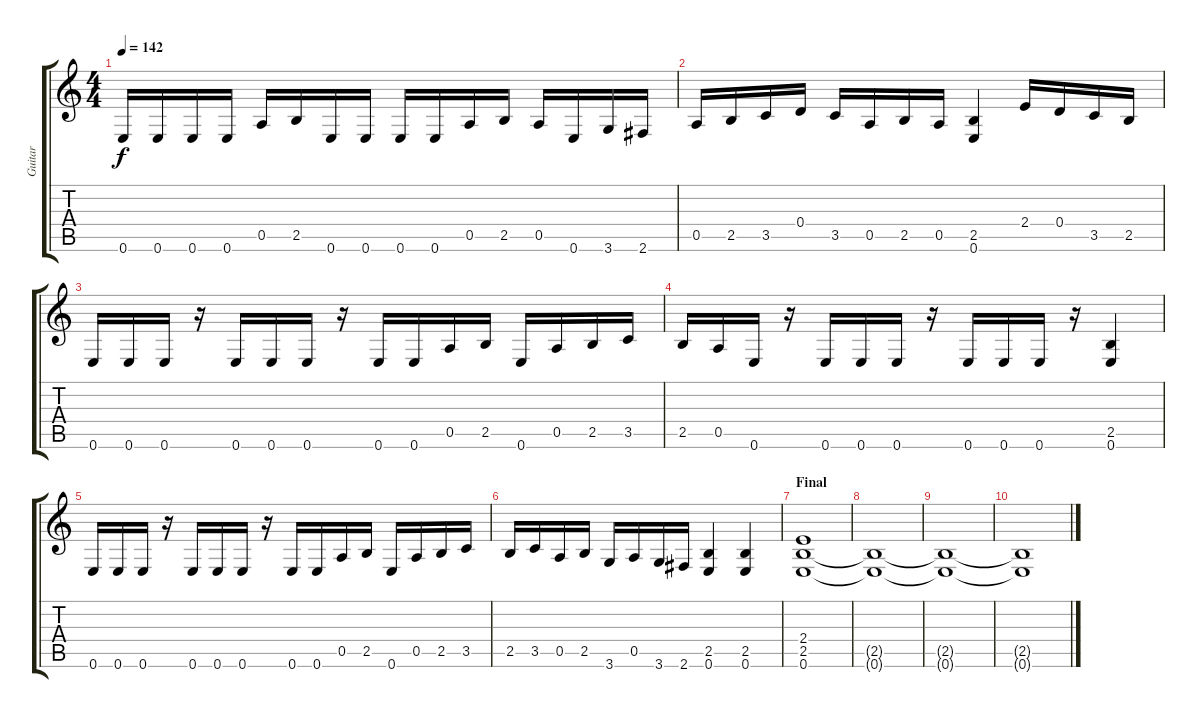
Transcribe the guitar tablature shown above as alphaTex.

\track ("Guitar" "Guitar") {instrument overdrivenguitar}
\staff {score tabs}
\tuning (E4 B3 G3 D3 A2 E2) {hide}
\ts (4 4)
\tempo 142
\clef g2
\ks c
0.6.16{dy f} 0.6.16 0.6.16 0.6.16 0.5.16 2.5.16 0.6.16 0.6.16 0.6.16 0.6.16 0.5.16 2.5.16 0.5.16 0.6.16 3.6.16 2.6.16 |
0.5.16 2.5.16 3.5.16 0.4.16 3.5.16 0.5.16 2.5.16 0.5.16 (2.5 0.6).4 2.4.16 0.4.16 3.5.16 2.5.16 |
0.6.16 0.6.16 0.6.16 r.16 0.6.16 0.6.16 0.6.16 r.16 0.6.16 0.6.16 0.5.16 2.5.16 0.6.16 0.5.16 2.5.16 3.5.16 |
2.5.16 0.5.16 0.6.16 r.16 0.6.16 0.6.16 0.6.16 r.16 0.6.16 0.6.16 0.6.16 r.16 (2.5 0.6).4 |
0.6.16 0.6.16 0.6.16 r.16 0.6.16 0.6.16 0.6.16 r.16 0.6.16 0.6.16 0.5.16 2.5.16 0.6.16 0.5.16 2.5.16 3.5.16 |
2.5.16 3.5.16 0.5.16 2.5.16 3.6.16 0.5.16 3.6.16 2.6.16 (2.5 0.6).4 (2.5 0.6).4 |
\section ("" "Final")
(2.4 2.5 0.6).1{volume 8} |
(2.5{t} 0.6{t}).1 |
(2.5{t} 0.6{t}).1{volume 4} |
(2.5{t} 0.6{t}).1
